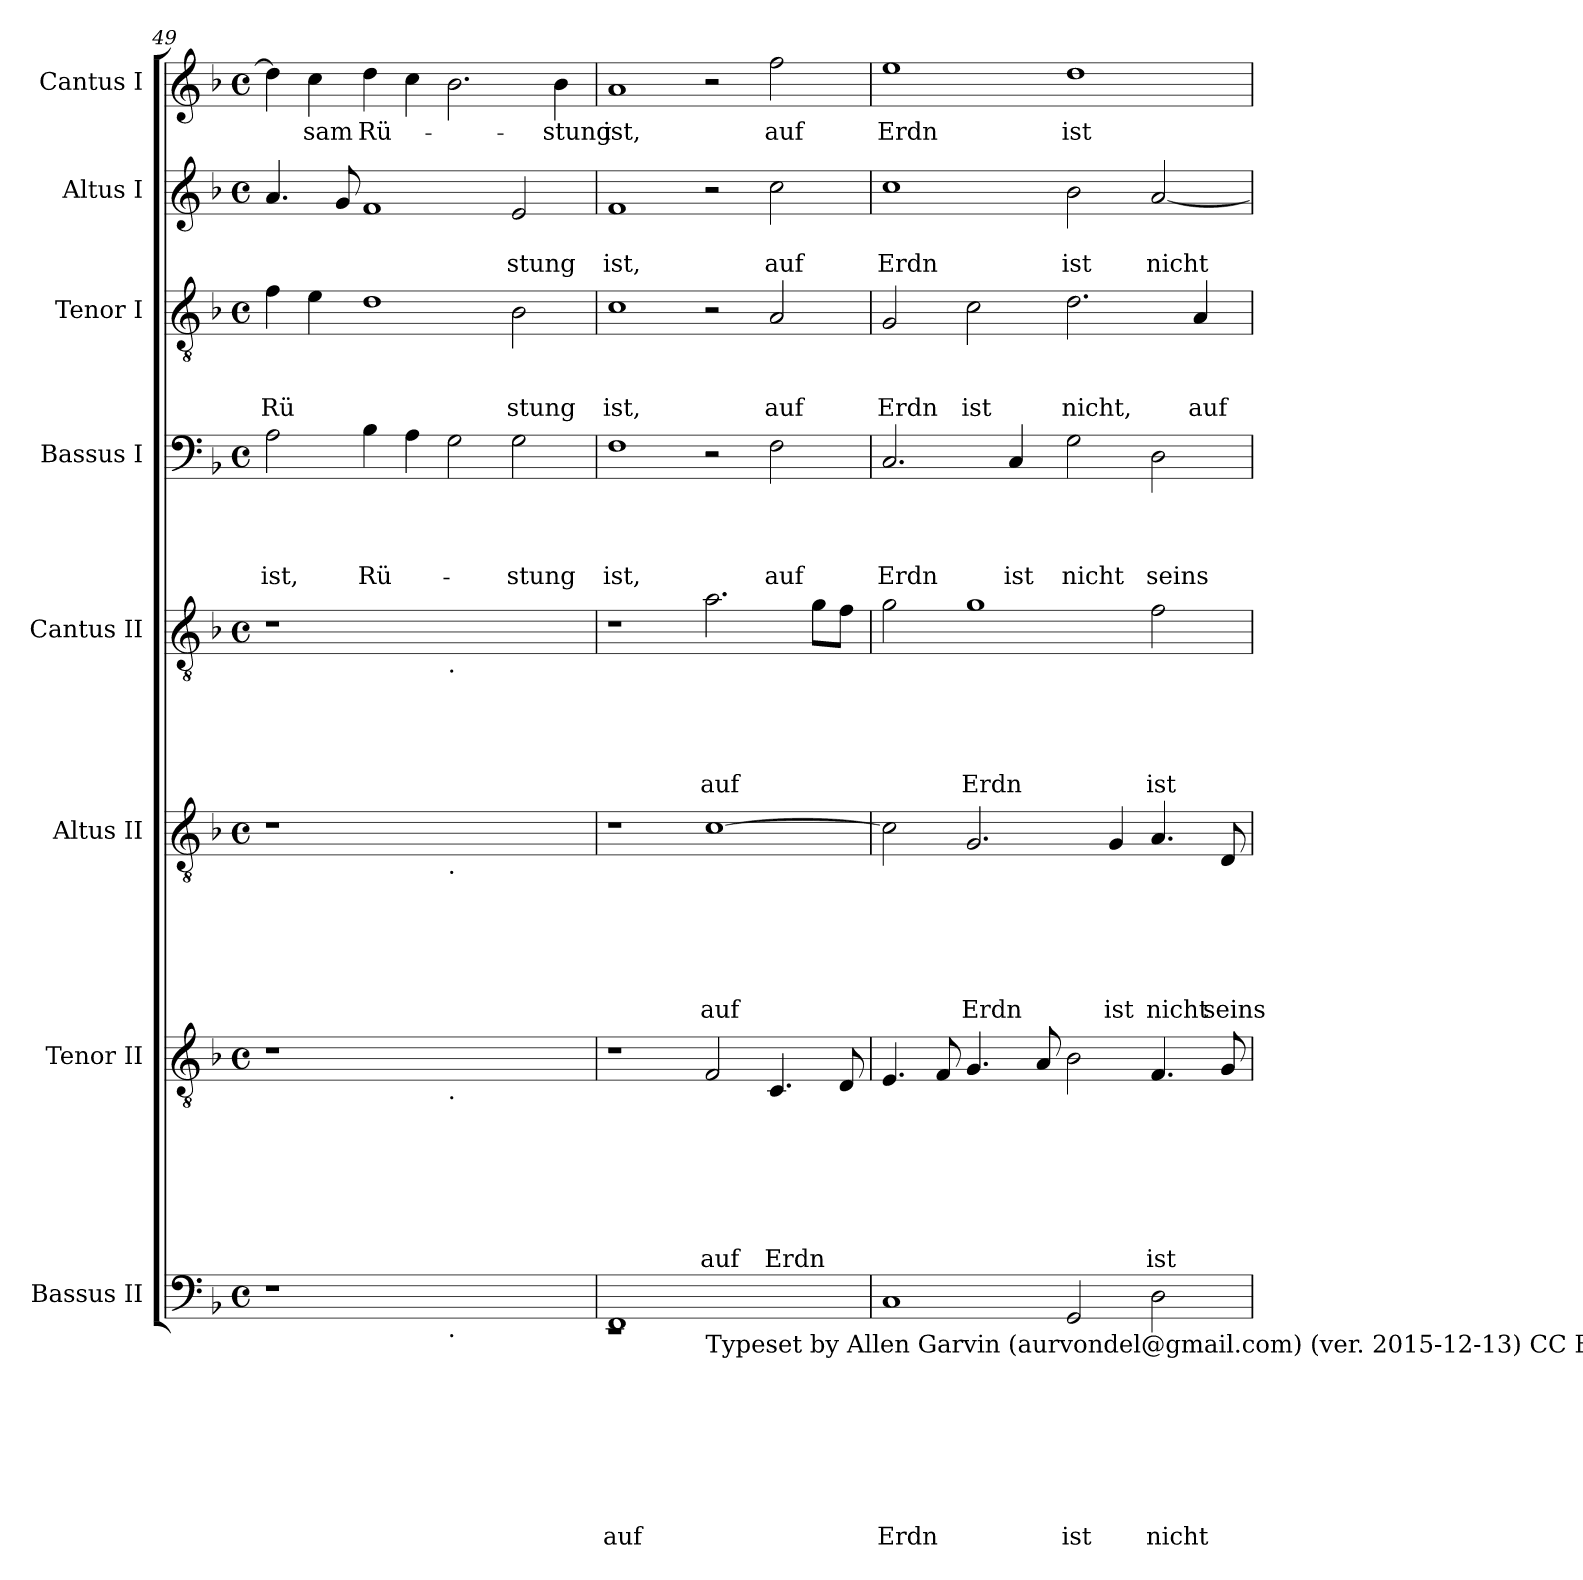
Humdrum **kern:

**kern	**text	**text	**text	**text	**text	**text	**text	**text	**kern	**text	**text	**text	**text	**text	**text	**text	**kern	**text	**text	**text	**text	**text	**text	**kern	**text	**text	**text	**text	**text	**kern	**text	**text	**text	**text	**kern	**text	**text	**text	**kern	**text	**text	**kern	**text
*part8	*part8	*part8	*part8	*part8	*part8	*part8	*part8	*part8	*part7	*part7	*part7	*part7	*part7	*part7	*part7	*part7	*part6	*part6	*part6	*part6	*part6	*part6	*part6	*part5	*part5	*part5	*part5	*part5	*part5	*part4	*part4	*part4	*part4	*part4	*part3	*part3	*part3	*part3	*part2	*part2	*part2	*part1	*part1
*staff8	*staff8	*staff8	*staff8	*staff8	*staff8	*staff8	*staff8	*staff8	*staff7	*staff7	*staff7	*staff7	*staff7	*staff7	*staff7	*staff7	*staff6	*staff6	*staff6	*staff6	*staff6	*staff6	*staff6	*staff5	*staff5	*staff5	*staff5	*staff5	*staff5	*staff4	*staff4	*staff4	*staff4	*staff4	*staff3	*staff3	*staff3	*staff3	*staff2	*staff2	*staff2	*staff1	*staff1
*I"Bassus II	*	*	*	*	*	*	*	*	*I"Tenor II	*	*	*	*	*	*	*	*I"Altus II	*	*	*	*	*	*	*I"Cantus II	*	*	*	*	*	*I"Bassus I	*	*	*	*	*I"Tenor I	*	*	*	*I"Altus I	*	*	*I"Cantus I	*
*clefF4	*	*	*	*	*	*	*	*	*clefGv2	*	*	*	*	*	*	*	*clefGv2	*	*	*	*	*	*	*clefGv2	*	*	*	*	*	*clefF4	*	*	*	*	*clefGv2	*	*	*	*clefG2	*	*	*clefG2	*
*k[b-]	*	*	*	*	*	*	*	*	*k[b-]	*	*	*	*	*	*	*	*k[b-]	*	*	*	*	*	*	*k[b-]	*	*	*	*	*	*k[b-]	*	*	*	*	*k[b-]	*	*	*	*k[b-]	*	*	*k[b-]	*
*F:	*	*	*	*	*	*	*	*	*F:	*	*	*	*	*	*	*	*F:	*	*	*	*	*	*	*F:	*	*	*	*	*	*F:	*	*	*	*	*F:	*	*	*	*F:	*	*	*F:	*
*M4/4	*	*	*	*	*	*	*	*	*M4/4	*	*	*	*	*	*	*	*M4/4	*	*	*	*	*	*	*M4/4	*	*	*	*	*	*M4/4	*	*	*	*	*M4/4	*	*	*	*M4/4	*	*	*M4/4	*
*met(c)	*	*	*	*	*	*	*	*	*met(c)	*	*	*	*	*	*	*	*met(c)	*	*	*	*	*	*	*met(c)	*	*	*	*	*	*met(c)	*	*	*	*	*met(c)	*	*	*	*met(c)	*	*	*met(c)	*
=49	=49	=49	=49	=49	=49	=49	=49	=49	=49	=49	=49	=49	=49	=49	=49	=49	=49	=49	=49	=49	=49	=49	=49	=49	=49	=49	=49	=49	=49	=49	=49	=49	=49	=49	=49	=49	=49	=49	=49	=49	=49	=49	=49
!	!	!	!	!	!	!	!	!	!	!	!	!	!	!	!	!	!	!	!	!	!	!	!	!	!	!	!	!	!	!	!	!	!	!LO:LY:b	!	!	!	!LO:LY:b	!	!	!	!	!
1r	.	.	.	.	.	.	.	.	1r	.	.	.	.	.	.	.	1r	.	.	.	.	.	.	1r	.	.	.	.	.	2A\	.	.	.	ist,	4f\	.	.	Rü	4.a/	.	.	4dd\]	.
!	!	!	!	!	!	!	!	!	!	!	!	!	!	!	!	!	!	!	!	!	!	!	!	!	!	!	!	!	!	!	!	!	!	!	!	!	!	!	!	!	!	!	!LO:LY:b
.	.	.	.	.	.	.	.	.	.	.	.	.	.	.	.	.	.	.	.	.	.	.	.	.	.	.	.	.	.	.	.	.	.	.	4e\	.	.	.	.	.	.	4cc\	-sam
.	.	.	.	.	.	.	.	.	.	.	.	.	.	.	.	.	.	.	.	.	.	.	.	.	.	.	.	.	.	.	.	.	.	.	.	.	.	.	8g/	.	.	.	.
!	!	!	!	!	!	!	!	!	!	!	!	!	!	!	!	!	!	!	!	!	!	!	!	!	!	!	!	!	!	!	!	!	!	!LO:LY:b	!	!	!	!	!	!	!	!	!LO:LY:b
.	.	.	.	.	.	.	.	.	.	.	.	.	.	.	.	.	.	.	.	.	.	.	.	.	.	.	.	.	.	4B-\	.	.	.	Rü-	1d	.	.	.	1f	.	.	4dd\	Rü-
.	.	.	.	.	.	.	.	.	.	.	.	.	.	.	.	.	.	.	.	.	.	.	.	.	.	.	.	.	.	4A\	.	.	.	.	.	.	.	.	.	.	.	4cc\	.
!	!	!	!	!	!	!	!	!	!	!	!	!	!	!	!	!	!	!	!	!	!	!	!	!LO:TX:b:t=.	!	!	!	!	!	!	!	!	!	!	!	!	!	!	!	!	!	!	!
!	!	!	!	!	!	!	!	!	!	!	!	!	!	!	!	!	!LO:TX:b:t=.	!	!	!	!	!	!	!	!	!	!	!	!	!	!	!	!	!	!	!	!	!	!	!	!	!	!
!	!	!	!	!	!	!	!	!	!LO:TX:b:t=.	!	!	!	!	!	!	!	!	!	!	!	!	!	!	!	!	!	!	!	!	!	!	!	!	!	!	!	!	!	!	!	!	!	!
!LO:TX:b:t=.	!	!	!	!	!	!	!	!	!	!	!	!	!	!	!	!	!	!	!	!	!	!	!	!	!	!	!	!	!	!	!	!	!	!	!	!	!	!	!	!	!	!	!
1ryy	.	.	.	.	.	.	.	.	1ryy	.	.	.	.	.	.	.	1ryy	.	.	.	.	.	.	1ryy	.	.	.	.	.	2G\	.	.	.	.	.	.	.	.	.	.	.	2.b-\	.
!	!	!	!	!	!	!	!	!	!	!	!	!	!	!	!	!	!	!	!	!	!	!	!	!	!	!	!	!	!	!	!	!	!	!LO:LY:b	!	!	!	!LO:LY:b	!	!	!LO:LY:b	!	!
.	.	.	.	.	.	.	.	.	.	.	.	.	.	.	.	.	.	.	.	.	.	.	.	.	.	.	.	.	.	2G\	.	.	.	-stung	2B-\	.	.	stung	2e/	.	-stung	.	.
!	!	!	!	!	!	!	!	!	!	!	!	!	!	!	!	!	!	!	!	!	!	!	!	!	!	!	!	!	!	!	!	!	!	!	!	!	!	!	!	!	!	!	!LO:LY:b
.	.	.	.	.	.	.	.	.	.	.	.	.	.	.	.	.	.	.	.	.	.	.	.	.	.	.	.	.	.	.	.	.	.	.	.	.	.	.	.	.	.	4b-\	-stung
=50	=50	=50	=50	=50	=50	=50	=50	=50	=50	=50	=50	=50	=50	=50	=50	=50	=50	=50	=50	=50	=50	=50	=50	=50	=50	=50	=50	=50	=50	=50	=50	=50	=50	=50	=50	=50	=50	=50	=50	=50	=50	=50	=50
*^	*	*	*	*	*	*	*	*	*	*	*	*	*	*	*	*	*	*	*	*	*	*	*	*	*	*	*	*	*	*	*	*	*	*	*	*	*	*	*	*	*	*	*
*	*^	*	*	*	*	*	*	*	*	*	*	*	*	*	*	*	*	*	*	*	*	*	*	*	*	*	*	*	*	*	*	*	*	*	*	*	*	*	*	*	*	*	*	*
!	!	!	!	!	!	!	!	!	!	!LO:LY:b	!	!	!	!	!	!	!	!	!	!	!	!	!	!	!	!	!	!	!	!	!	!	!	!	!	!LO:LY:b	!	!	!	!LO:LY:b	!	!	!LO:LY:b	!	!LO:LY:b
1ryy	1rEE	1FF	.	.	.	.	.	.	.	auf	1r	.	.	.	.	.	.	.	1r	.	.	.	.	.	.	1r	.	.	.	.	.	1F	.	.	.	ist,	1c	.	.	ist,	1f	.	ist,	1a	ist,
!LO:TX:b:t=Typeset by Allen Garvin (aurvondel@gmail.com) (ver. 2015-12-13) CC BY-NC 3.0	!	!	!	!	!	!	!	!	!	!	!	!	!	!	!	!	!	!	!	!	!	!	!	!	!	!	!	!	!	!	!	!	!	!	!	!	!	!	!	!	!	!	!	!	!
!	!	!	!	!	!	!	!	!	!	!	!	!	!	!	!	!	!	!LO:LY:b	!	!	!	!	!	!	!LO:LY:b	!	!	!	!	!	!LO:LY:b	!	!	!	!	!	!	!	!	!	!	!	!	!	!
1ryy	1ryy	1ryy	.	.	.	.	.	.	.	.	2F/	.	.	.	.	.	.	auf	[>1c	.	.	.	.	.	auf	2.a\	.	.	.	.	auf	2r	.	.	.	.	2r	.	.	.	2r	.	.	2r	.
!	!	!	!	!	!	!	!	!	!	!	!	!	!	!	!	!	!	!LO:LY:b	!	!	!	!	!	!	!	!	!	!	!	!	!	!	!	!	!	!LO:LY:b	!	!	!	!LO:LY:b	!	!	!LO:LY:b	!	!LO:LY:b
.	.	.	.	.	.	.	.	.	.	.	4.C/	.	.	.	.	.	.	Erdn	.	.	.	.	.	.	.	.	.	.	.	.	.	2F\	.	.	.	auf	2A/	.	.	auf	2cc\	.	auf	2ff\	auf
.	.	.	.	.	.	.	.	.	.	.	.	.	.	.	.	.	.	.	.	.	.	.	.	.	.	8g\L	.	.	.	.	.	.	.	.	.	.	.	.	.	.	.	.	.	.	.
.	.	.	.	.	.	.	.	.	.	.	8D/	.	.	.	.	.	.	.	.	.	.	.	.	.	.	8f\J	.	.	.	.	.	.	.	.	.	.	.	.	.	.	.	.	.	.	.
*v	*v	*v	*	*	*	*	*	*	*	*	*	*	*	*	*	*	*	*	*	*	*	*	*	*	*	*	*	*	*	*	*	*	*	*	*	*	*	*	*	*	*	*	*	*	*
!!LO:PB:g=z
=51	=51	=51	=51	=51	=51	=51	=51	=51	=51	=51	=51	=51	=51	=51	=51	=51	=51	=51	=51	=51	=51	=51	=51	=51	=51	=51	=51	=51	=51	=51	=51	=51	=51	=51	=51	=51	=51	=51	=51	=51	=51	=51	=51
!	!	!	!	!	!	!	!	!LO:LY:b	!	!	!	!	!	!	!	!	!	!	!	!	!	!	!	!	!	!	!	!	!	!	!	!	!	!LO:LY:b	!	!	!	!LO:LY:b	!	!	!LO:LY:b	!	!LO:LY:b
1C	.	.	.	.	.	.	.	Erdn	4.E/	.	.	.	.	.	.	.	2c\]	.	.	.	.	.	.	2g\	.	.	.	.	.	2.C/	.	.	.	Erdn	2G/	.	.	Erdn	1cc	.	Erdn	1ee	Erdn
.	.	.	.	.	.	.	.	.	8F/	.	.	.	.	.	.	.	.	.	.	.	.	.	.	.	.	.	.	.	.	.	.	.	.	.	.	.	.	.	.	.	.	.	.
!	!	!	!	!	!	!	!	!	!	!	!	!	!	!	!	!	!	!	!	!	!	!	!LO:LY:b	!	!	!	!	!	!LO:LY:b	!	!	!	!	!	!	!	!	!LO:LY:b	!	!	!	!	!
.	.	.	.	.	.	.	.	.	4.G/	.	.	.	.	.	.	.	2.G/	.	.	.	.	.	Erdn	1g	.	.	.	.	Erdn	.	.	.	.	.	2c\	.	.	ist	.	.	.	.	.
!	!	!	!	!	!	!	!	!	!	!	!	!	!	!	!	!	!	!	!	!	!	!	!	!	!	!	!	!	!	!	!	!	!	!LO:LY:b	!	!	!	!	!	!	!	!	!
.	.	.	.	.	.	.	.	.	.	.	.	.	.	.	.	.	.	.	.	.	.	.	.	.	.	.	.	.	.	4C/	.	.	.	ist	.	.	.	.	.	.	.	.	.
.	.	.	.	.	.	.	.	.	8A/	.	.	.	.	.	.	.	.	.	.	.	.	.	.	.	.	.	.	.	.	.	.	.	.	.	.	.	.	.	.	.	.	.	.
!	!	!	!	!	!	!	!	!LO:LY:b	!	!	!	!	!	!	!	!	!	!	!	!	!	!	!	!	!	!	!	!	!	!	!	!	!	!LO:LY:b	!	!	!	!LO:LY:b	!	!	!LO:LY:b	!	!LO:LY:b
2GG/	.	.	.	.	.	.	.	ist	2B-\	.	.	.	.	.	.	.	.	.	.	.	.	.	.	.	.	.	.	.	.	2G\	.	.	.	nicht	2.d\	.	.	nicht,	2b-\	.	ist	1dd	ist
!	!	!	!	!	!	!	!	!	!	!	!	!	!	!	!	!	!	!	!	!	!	!	!LO:LY:b	!	!	!	!	!	!	!	!	!	!	!	!	!	!	!	!	!	!	!	!
.	.	.	.	.	.	.	.	.	.	.	.	.	.	.	.	.	4G/	.	.	.	.	.	ist	.	.	.	.	.	.	.	.	.	.	.	.	.	.	.	.	.	.	.	.
!	!	!	!	!	!	!	!	!LO:LY:b	!	!	!	!	!	!	!	!LO:LY:b	!	!	!	!	!	!	!LO:LY:b	!	!	!	!	!	!LO:LY:b	!	!	!	!	!LO:LY:b	!	!	!	!	!	!	!LO:LY:b	!	!
2D\	.	.	.	.	.	.	.	nicht	4.F/	.	.	.	.	.	.	ist	4.A/	.	.	.	.	.	nicht	2f\	.	.	.	.	ist	2D\	.	.	.	seins	.	.	.	.	[<2a/	.	nicht	.	.
!	!	!	!	!	!	!	!	!	!	!	!	!	!	!	!	!	!	!	!	!	!	!	!	!	!	!	!	!	!	!	!	!	!	!	!	!	!	!LO:LY:b	!	!	!	!	!
.	.	.	.	.	.	.	.	.	.	.	.	.	.	.	.	.	.	.	.	.	.	.	.	.	.	.	.	.	.	.	.	.	.	.	4A/	.	.	auf	.	.	.	.	.
!	!	!	!	!	!	!	!	!	!	!	!	!	!	!	!	!	!	!	!	!	!	!	!LO:LY:b	!	!	!	!	!	!	!	!	!	!	!	!	!	!	!	!	!	!	!	!
.	.	.	.	.	.	.	.	.	8G/	.	.	.	.	.	.	.	8D/	.	.	.	.	.	seins	.	.	.	.	.	.	.	.	.	.	.	.	.	.	.	.	.	.	.	.
=	=	=	=	=	=	=	=	=	=	=	=	=	=	=	=	=	=	=	=	=	=	=	=	=	=	=	=	=	=	=	=	=	=	=	=	=	=	=	=	=	=	=	=
*-	*-	*-	*-	*-	*-	*-	*-	*-	*-	*-	*-	*-	*-	*-	*-	*-	*-	*-	*-	*-	*-	*-	*-	*-	*-	*-	*-	*-	*-	*-	*-	*-	*-	*-	*-	*-	*-	*-	*-	*-	*-	*-	*-
